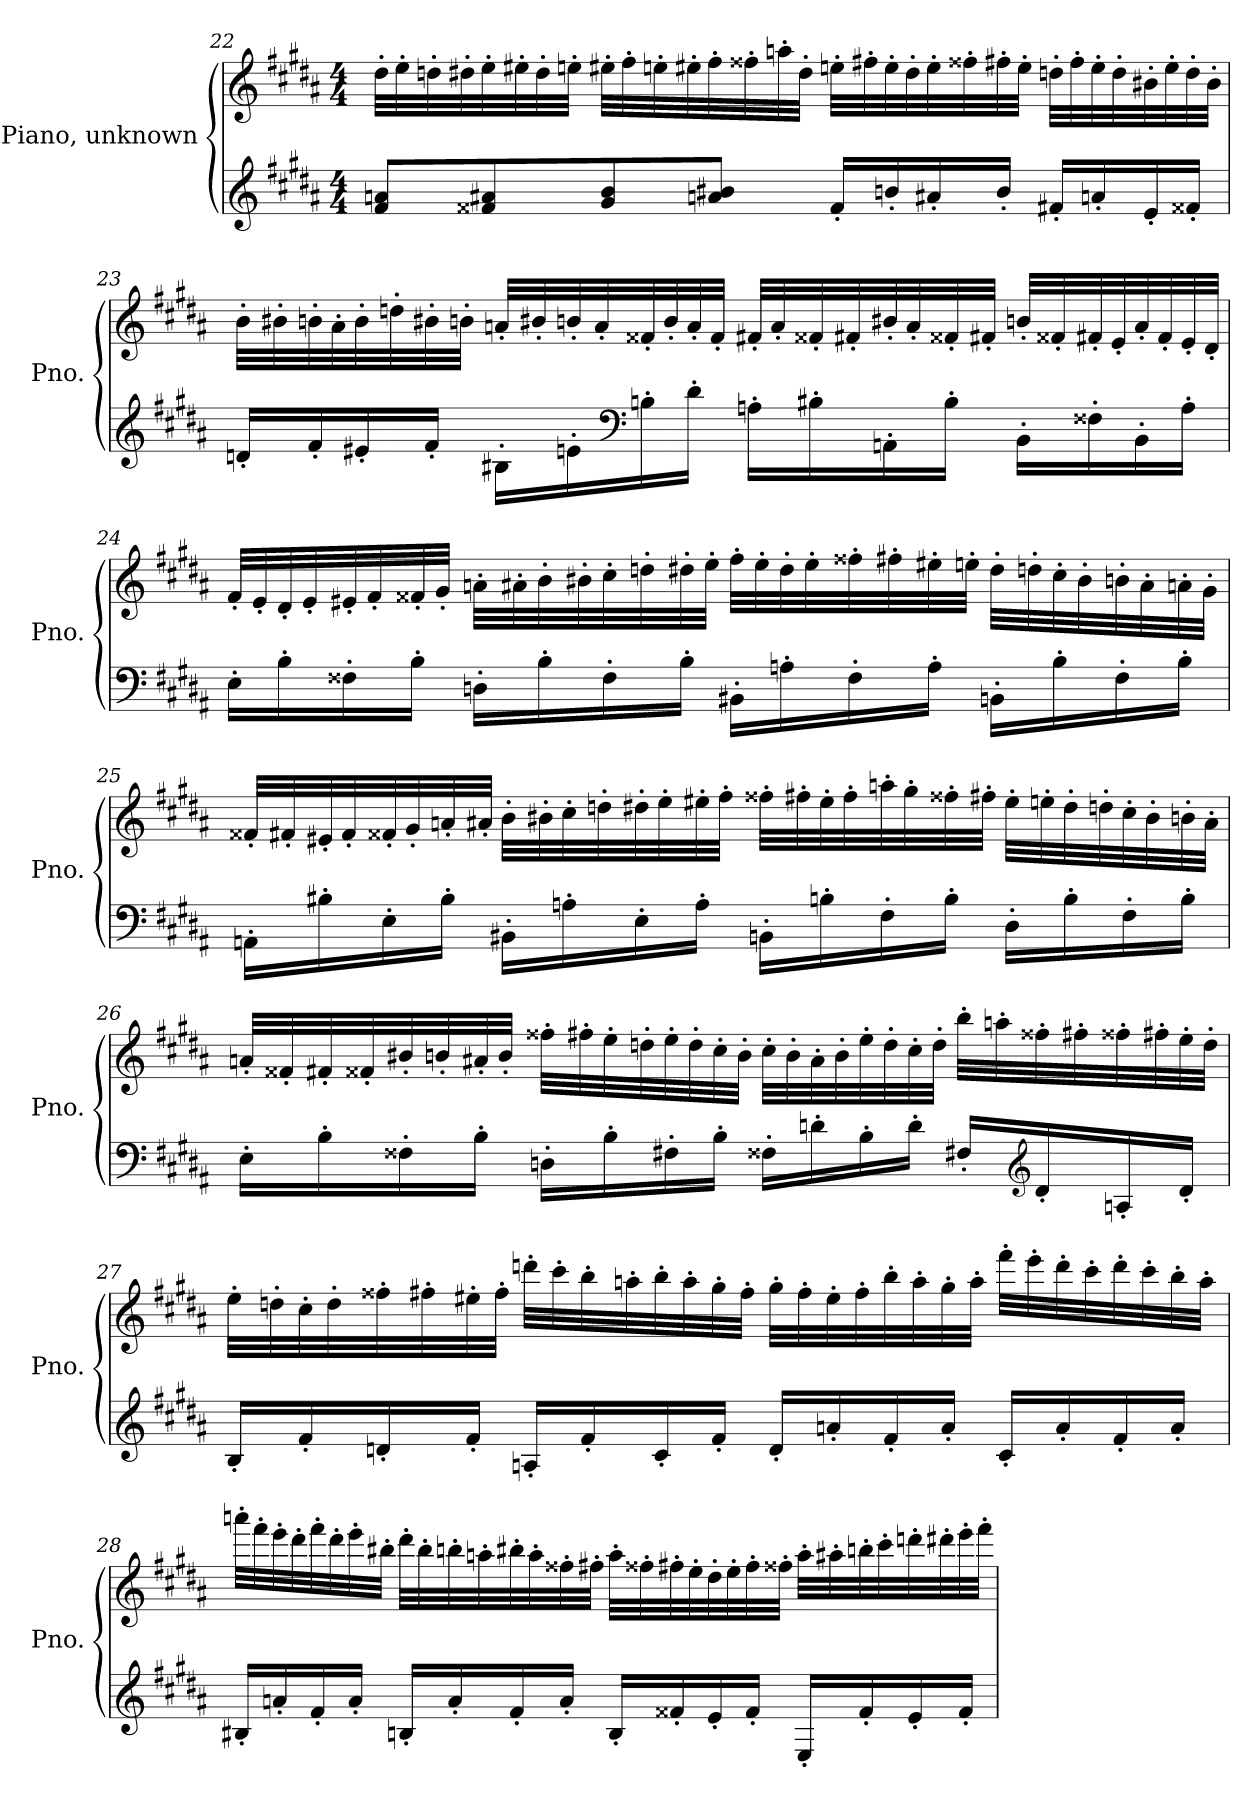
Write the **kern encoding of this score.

**kern	**kern
*part1	*part1
*staff2	*staff1
*I"Piano, unknown	*
*I'Pno.	*
!!LO:LB:g=z
*clefG2	*clefG2
*k[f#c#g#d#a#]	*k[f#c#g#d#a#]
*M4/4	*M4/4
=22	=22
8f#/ 8an/L	32dd#'\LLL
.	32ee'\
.	32ddn'\
.	32dd#X'\
8f##X/ 8a#X/	32ee'\
.	32ee#X'\
.	32dd#'\
.	32een'\JJJ
8g#/ 8b/	32ee#X'\LLL
.	32ff#'\
.	32een'\
.	32ee#X'\
8an/ 8b#X/J	32ff#'\
.	32ff##X'\
.	32aan'\
.	32dd#'\JJJ
16f##'/LL	32een'\LLL
.	32ff#X'\
16bn'/	32ee'\
.	32dd#'\
16a#X'/	32ee'\
.	32ff##X'\
16b'/JJ	32ff#X'\
.	32ee'\JJJ
16f#X'/LL	32ddn'\LLL
.	32ff#'\
16an'/	32ee'\
.	32dd'\
16e'/	32b#X'\
.	32ee'\
16f##X'/JJ	32dd'\
.	32b#'\JJJ
!!LO:LB:g=z
=23	=23
16dn'/LL	32b'\LLL
.	32b#X'\
16f#'/	32bn'\
.	32a#'\
16e#X'/	32b'\
.	32ddn'\
16f#'/JJ	32b#X'\
.	32bn'\JJJ
16B#X'\LL	32an'/LLL
.	32b#X'/
16en'\	32bn'/
.	32a'/
*clefF4	*
16Bn'\	32f##X'/
.	32b'/
16d'\JJ	32a'/
.	32f##'/JJJ
16An'\LL	32f#X'/LLL
.	32a'/
16B#X'\	32f##X'/
.	32f#X'/
16AAn'\	32b#X'/
.	32a'/
16B#'\JJ	32f##X'/
.	32f#X'/JJJ
16BB'\LL	32bn'/LLL
.	32f##X'/
16F##X'\	32f#X'/
.	32e'/
16BB'\	32a'/
.	32f#'/
16A'\JJ	32e'/
.	32d#'/JJJ
!!LO:LB:g=z
=24	=24
16E'\LL	32f#'/LLL
.	32e'/
16B'\	32d#'/
.	32e'/
16F##X'\	32e#X'/
.	32f#'/
16B'\JJ	32f##X'/
.	32g#'/JJJ
16Dn'\LL	32an'\LLL
.	32a#X'\
16B'\	32b'\
.	32b#X'\
16F##'\	32cc#'\
.	32ddn'\
16B'\JJ	32dd#X'\
.	32ee'\JJJ
16BB#X'\LL	32ff#'\LLL
.	32ee'\
16An'\	32dd#'\
.	32ee'\
16F##'\	32ff##X'\
.	32ff#X'\
16A'\JJ	32ee#X'\
.	32een'\JJJ
16BBn'\LL	32dd#'\LLL
.	32ddn'\
16B'\	32cc#'\
.	32b#'\
16F##'\	32bn'\
.	32a#'\
16B'\JJ	32an'\
.	32g#'\JJJ
!!LO:PB:g=z
=25	=25
16AAn'\LL	32f##X'/LLL
.	32f#X'/
16B#X'\	32e#X'/
.	32f#'/
16E'\	32f##X'/
.	32g#'/
16B#'\JJ	32an'/
.	32a#X'/JJJ
16BB#X'\LL	32b'\LLL
.	32b#X'\
16An'\	32cc#'\
.	32ddn'\
16E'\	32dd#X'\
.	32ee'\
16A'\JJ	32ee#X'\
.	32ff#'\JJJ
16BBn'\LL	32ff##X'\LLL
.	32ff#X'\
16Bn'\	32ee#'\
.	32ff#'\
16F#'\	32aan'\
.	32gg#'\
16B'\JJ	32ff##X'\
.	32ff#X'\JJJ
16D#'\LL	32ee#'\LLL
.	32een'\
16B'\	32dd#'\
.	32ddn'\
16F#'\	32cc#'\
.	32b#'\
16B'\JJ	32bn'\
.	32a#'\JJJ
!!LO:LB:g=z
=26	=26
16E'\LL	32an'/LLL
.	32f##X'/
16B'\	32f#X'/
.	32f##X'/
16F##X'\	32b#X'/
.	32bn'/
16B'\JJ	32a#X'/
.	32b'/JJJ
16Dn'\LL	32ff##X'\LLL
.	32ff#X'\
16B'\	32ee'\
.	32ddn'\
16F#X'\	32ee'\
.	32dd'\
16B'\JJ	32cc#'\
.	32b'\JJJ
16F##X'\LL	32cc#'\LLL
.	32b'\
16dn'\	32a#'\
.	32b'\
16B'\	32ee'\
.	32dd'\
16d'\JJ	32cc#'\
.	32dd'\JJJ
16F#X'/LL	32bb'\LLL
.	32aan'\
*clefG2	*
16d'/	32ff##X'\
.	32ff#X'\
16An'/	32ff##X'\
.	32ff#X'\
16d'/JJ	32ee'\
.	32dd'\JJJ
!!LO:LB:g=z
=27	=27
16B'/LL	32ee'\LLL
.	32ddn'\
16f#'/	32cc#'\
.	32dd'\
16dn'/	32ff##X'\
.	32ff#X'\
16f#'/JJ	32ee#X'\
.	32ff#'\JJJ
16An'/LL	32dddn'\LLL
.	32ccc#'\
16f#'/	32bb'\
.	32aan'\
16c#'/	32bb'\
.	32aa'\
16f#'/JJ	32gg#'\
.	32ff#'\JJJ
16d'/LL	32gg#'\LLL
.	32ff#'\
16an'/	32ee#'\
.	32ff#'\
16f#'/	32bb'\
.	32aa'\
16a'/JJ	32gg#'\
.	32aa'\JJJ
16c#'/LL	32fff#'\LLL
.	32eee'\
16a'/	32ddd'\
.	32ccc#'\
16f#'/	32ddd'\
.	32ccc#'\
16a'/JJ	32bb'\
.	32aa'\JJJ
!!LO:LB:g=z
=28	=28
16B#X'/LL	32aaan'\LLL
.	32fff#'\
16an'/	32eee'\
.	32ddd#'\
16f#'/	32fff#'\
.	32ddd#'\
16a'/JJ	32eee'\
.	32bb#X'\JJJ
16Bn'/LL	32ddd#'\LLL
.	32bb#'\
16a'/	32bbn'\
.	32aan'\
16f#'/	32bb#X'\
.	32aa'\
16a'/JJ	32ff##X'\
.	32ff#X'\JJJ
16B'/LL	32aa'\LLL
.	32ff##X'\
16f##X'/	32ff#X'\
.	32ee'\
16e'/	32dd#'\
.	32ee'\
16f##'/JJ	32ff#'\
.	32ff##X'\JJJ
16E'/LL	32aa'\LLL
.	32aa#X'\
16f##'/	32bbn'\
.	32ccc#'\
16e'/	32dddn'\
.	32ddd#X'\
16f##'/JJ	32eee'\
.	32fff#'\JJJ
=	=
*-	*-
